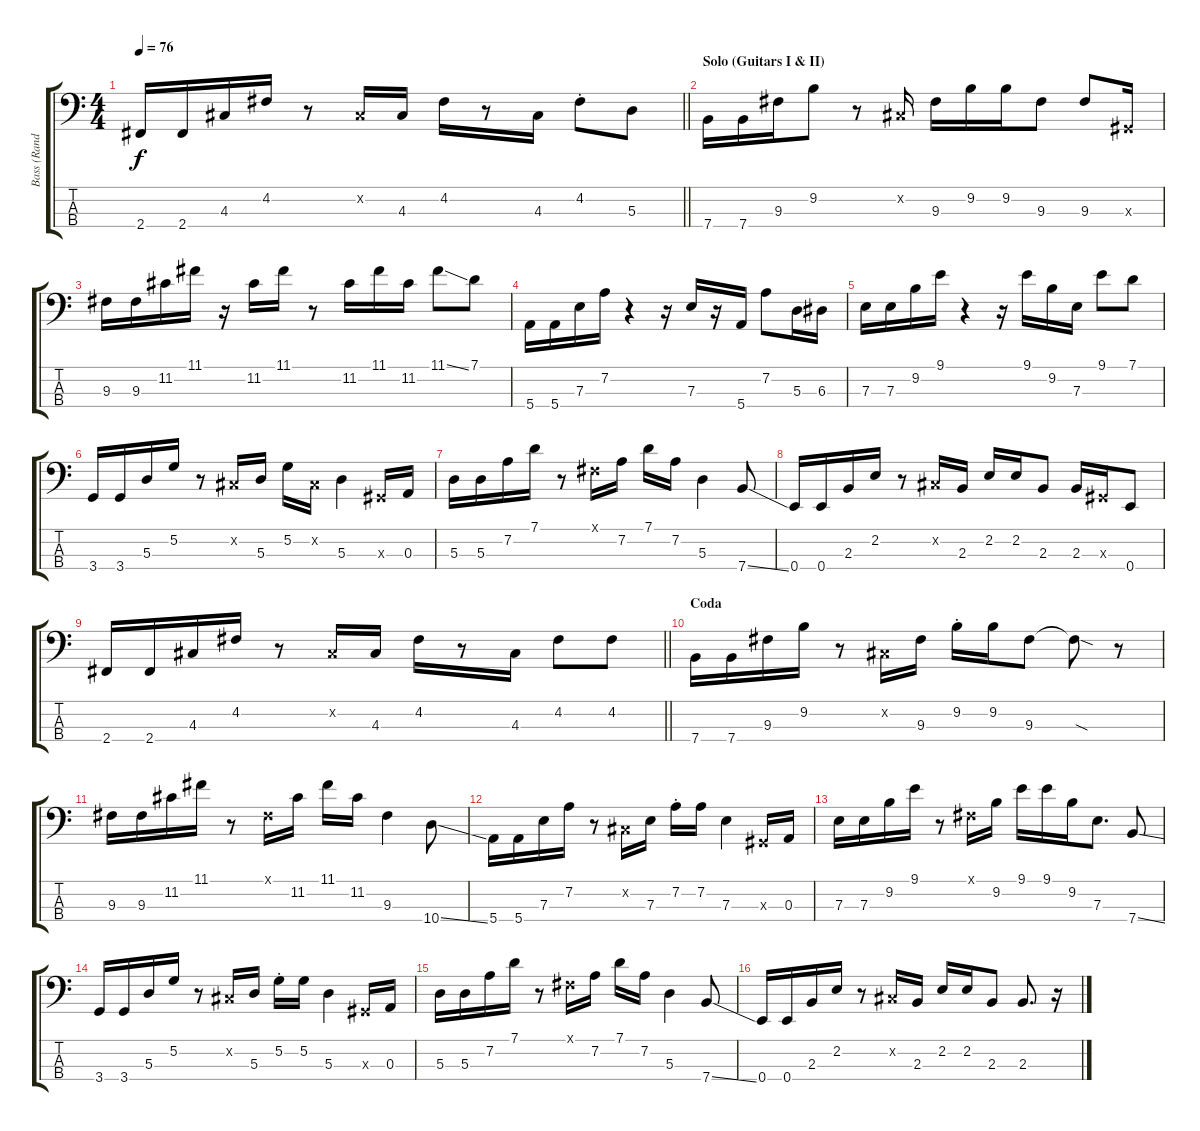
\track ("Bass (Randy Meisner)" "Bass (Rand") {instrument electricbassfinger}
\staff {score tabs}
\tuning (G2 D2 A1 E1) {hide}
\ts (4 4)
\tempo 76
\clef f4
\barLineRight lightlight
\ks c
2.4.16{dy f} 2.4.16 4.3.16 4.2.16 r.8 -1.2{x}.16 4.3.16 4.2.16 r.8 4.3.16 4.2{st}.8 5.3.8 |
\section ("" "Solo (Guitars I & II)")
7.4.16 7.4.16 9.3.16 9.2.8 r.8 -1.2{x}.16 9.3.16 9.2.16 9.2.16 9.3.8 9.3.8 -1.3{x}.16 |
9.3.16 9.3.16 11.2.16 11.1.16 r.16 11.2.16 11.1.16 r.8 11.2.16 11.1.16 11.2.16 11.1{ss}.8 7.1.8 |
5.4.16 5.4.16 7.3.16 7.2.16 r.4 r.16 7.3.16 r.16 5.4.16 7.2.8 5.3.16 6.3.16 |
7.3.16 7.3.16 9.2.16 9.1.16 r.4 r.16 9.1.16 9.2.16 7.3.16 9.1.8 7.1.8 |
3.4.16 3.4.16 5.3.16 5.2.16 r.8 -1.2{x}.16 5.3.16 5.2.16 -1.2{x}.16 5.3.4 -1.3{x}.16 0.3.16 |
5.3.16 5.3.16 7.2.16 7.1.16 r.8 -1.1{x}.16 7.2.16 7.1.16 7.2.16 5.3.4 7.4{ss}.8 |
0.4.16 0.4.16 2.3.16 2.2.16 r.8 -1.2{x}.16 2.3.16 2.2.16 2.2.16 2.3.8 2.3.16 -1.3{x}.16 0.4.8 |
\barLineRight lightlight
2.4.16 2.4.16 4.3.16 4.2.16 r.8 -1.2{x}.16 4.3.16 4.2.16 r.8 4.3.16 4.2.8 4.2.8 |
\section ("" "Coda")
7.4.16 7.4.16 9.3.16 9.2.16 r.8 -1.2{x}.16 9.3.16 9.2{st}.16 9.2.16 9.3.8 9.3{sod t}.8 r.8 |
9.3.16 9.3.16 11.2.16 11.1.16 r.8 -1.1{x}.16 11.2.16 11.1.16 11.2.16 9.3.4 10.4{ss}.8 |
5.4.16 5.4.16 7.3.16 7.2.16 r.8 -1.2{x}.16 7.3.16 7.2{st}.16 7.2.16 7.3.4 -1.3{x}.16 0.3.16 |
7.3.16 7.3.16 9.2.16 9.1.16 r.8 -1.1{x}.16 9.2.16 9.1.16 9.1.16 9.2.16 7.3.8{d} 7.4{ss}.8 |
3.4.16 3.4.16 5.3.16 5.2.16 r.8 -1.2{x}.16 5.3.16 5.2{st}.16 5.2.16 5.3.4 -1.3{x}.16 0.3.16 |
5.3.16 5.3.16 7.2.16 7.1.16 r.8 -1.1{x}.16 7.2.16 7.1.16 7.2.16 5.3.4 7.4{ss}.8 |
0.4.16 0.4.16 2.3.16 2.2.16 r.8 -1.2{x}.16 2.3.16 2.2.16 2.2.16 2.3.8 2.3.8{d} r.16
